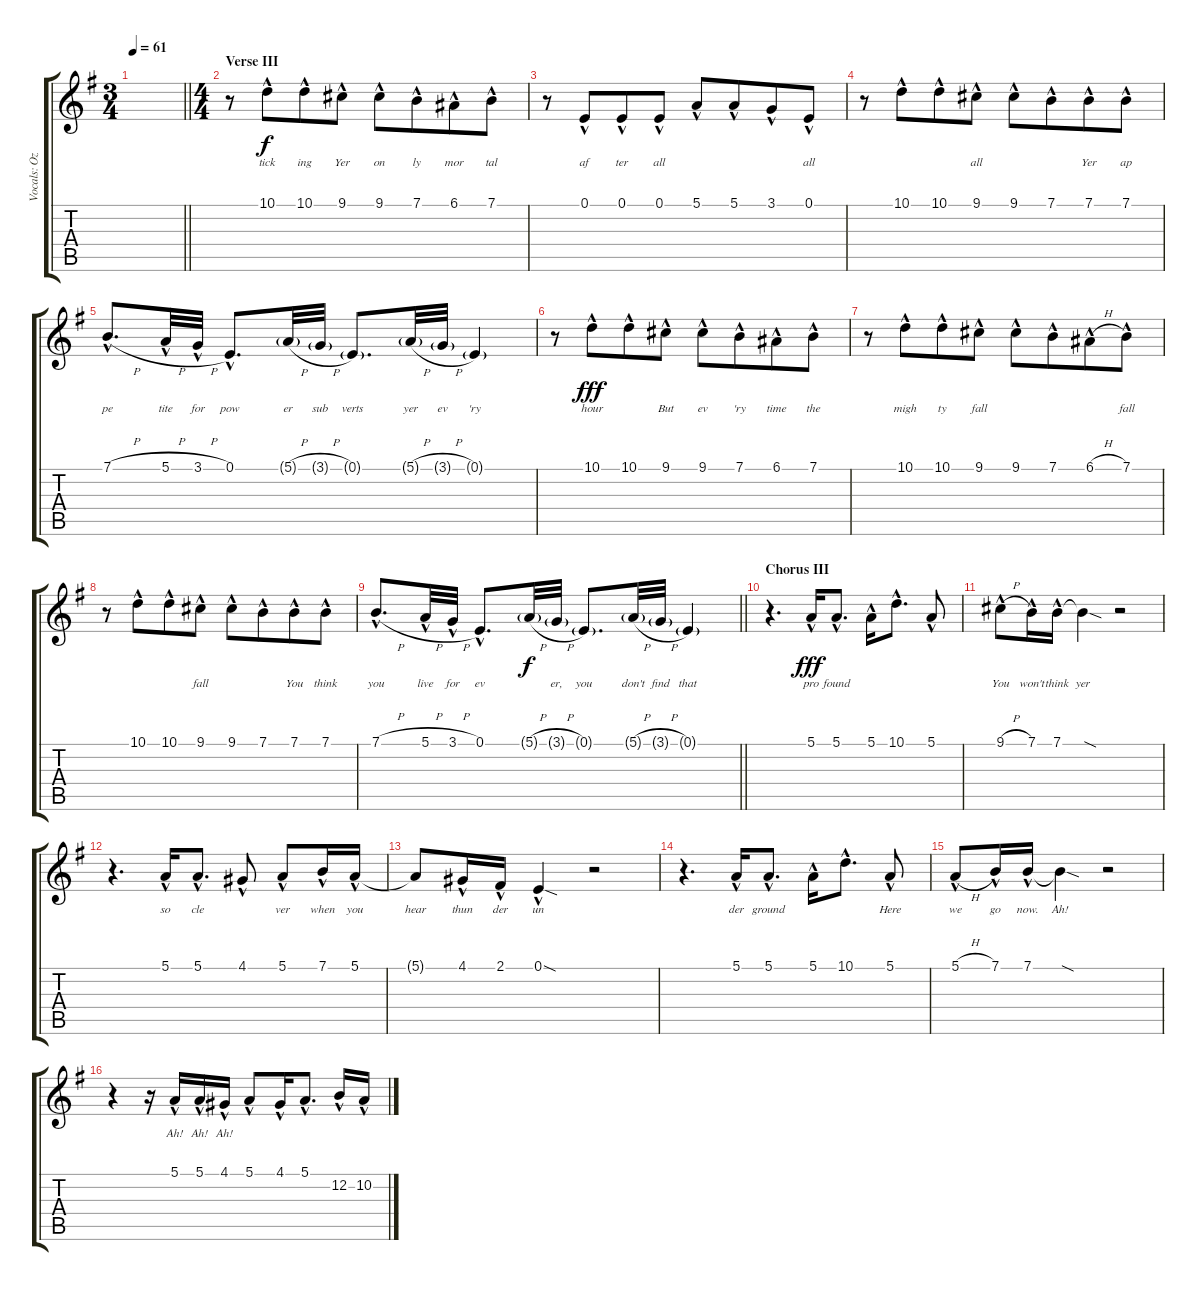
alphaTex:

\track ("Vocals: Ozzy" "Vocals: Oz") {instrument lead2sawtooth}
\staff {score tabs}
\tuning (E4 B3 G3 D3 A2 D2) {hide}
\ts (3 4)
\tempo 61
\clef g2
\barLineRight lightlight
\ks g
|
\ts (4 4)
\section ("" "Verse III")
r.8 10.1{hac}.8{lyrics (0 "tick") lyrics (1 "") lyrics (2 "") lyrics (3 "") lyrics (4 "") beam merge} 10.1{hac}.8{lyrics (0 "ing") lyrics (1 "") lyrics (2 "") lyrics (3 "") lyrics (4 "")} 9.1{hac}.8{lyrics (0 "Yer") lyrics (1 "") lyrics (2 "") lyrics (3 "") lyrics (4 "")} 9.1{hac}.8{lyrics (0 "on") lyrics (1 "") lyrics (2 "") lyrics (3 "") lyrics (4 "")} 7.1{hac}.8{lyrics (0 "ly") lyrics (1 "") lyrics (2 "") lyrics (3 "") lyrics (4 "") beam merge} 6.1{hac}.8{lyrics (0 "mor") lyrics (1 "") lyrics (2 "") lyrics (3 "") lyrics (4 "")} 7.1{hac}.8{lyrics (0 "tal") lyrics (1 "") lyrics (2 "") lyrics (3 "") lyrics (4 "")} |
r.8 0.1{hac}.8{lyrics (0 "af") lyrics (1 "") lyrics (2 "") lyrics (3 "") lyrics (4 "") beam merge} 0.1{hac}.8{lyrics (0 "ter") lyrics (1 "") lyrics (2 "") lyrics (3 "") lyrics (4 "")} 0.1{hac}.8{lyrics (0 "all") lyrics (1 "") lyrics (2 "") lyrics (3 "") lyrics (4 "")} 5.1{hac}.8{lyrics (0 "") lyrics (1 "") lyrics (2 "") lyrics (3 "") lyrics (4 "")} 5.1{hac}.8{lyrics (0 "") lyrics (1 "") lyrics (2 "") lyrics (3 "") lyrics (4 "") beam merge} 3.1{hac}.8{lyrics (0 "") lyrics (1 "") lyrics (2 "") lyrics (3 "") lyrics (4 "")} 0.1{hac}.8{lyrics (0 "all") lyrics (1 "") lyrics (2 "") lyrics (3 "") lyrics (4 "")} |
r.8 10.1{hac}.8{lyrics (0 "") lyrics (1 "") lyrics (2 "") lyrics (3 "") lyrics (4 "") beam merge} 10.1{hac}.8{lyrics (0 "") lyrics (1 "") lyrics (2 "") lyrics (3 "") lyrics (4 "")} 9.1{hac}.8{lyrics (0 "all") lyrics (1 "") lyrics (2 "") lyrics (3 "") lyrics (4 "")} 9.1{hac}.8{lyrics (0 "") lyrics (1 "") lyrics (2 "") lyrics (3 "") lyrics (4 "")} 7.1{hac}.8{lyrics (0 "") lyrics (1 "") lyrics (2 "") lyrics (3 "") lyrics (4 "") beam merge} 7.1{hac}.8{lyrics (0 "Yer") lyrics (1 "") lyrics (2 "") lyrics (3 "") lyrics (4 "")} 7.1{hac}.8{lyrics (0 "ap") lyrics (1 "") lyrics (2 "") lyrics (3 "") lyrics (4 "")} |
7.1{h hac}.8{d lyrics (0 "pe") lyrics (1 "") lyrics (2 "") lyrics (3 "") lyrics (4 "")} 5.1{h hac}.32{lyrics (0 "tite") lyrics (1 "") lyrics (2 "") lyrics (3 "") lyrics (4 "")} 3.1{h hac}.32{lyrics (0 "for") lyrics (1 "") lyrics (2 "") lyrics (3 "") lyrics (4 "")} 0.1{hac}.8{d lyrics (0 "pow") lyrics (1 "") lyrics (2 "") lyrics (3 "") lyrics (4 "")} 5.1{h g}.32{lyrics (0 "er") lyrics (1 "") lyrics (2 "") lyrics (3 "") lyrics (4 "") dy f} 3.1{h g}.32{lyrics (0 "sub") lyrics (1 "") lyrics (2 "") lyrics (3 "") lyrics (4 "")} 0.1{g}.8{d lyrics (0 "verts") lyrics (1 "") lyrics (2 "") lyrics (3 "") lyrics (4 "")} 5.1{h g}.32{lyrics (0 "yer") lyrics (1 "") lyrics (2 "") lyrics (3 "") lyrics (4 "")} 3.1{h g}.32{lyrics (0 "ev") lyrics (1 "") lyrics (2 "") lyrics (3 "") lyrics (4 "")} 0.1{g}.4{lyrics (0 "'ry") lyrics (1 "") lyrics (2 "") lyrics (3 "") lyrics (4 "")} |
r.8 10.1{hac}.8{lyrics (0 "hour") lyrics (1 "") lyrics (2 "") lyrics (3 "") lyrics (4 "") dy fff beam merge} 10.1{hac}.8{lyrics (0 "") lyrics (1 "") lyrics (2 "") lyrics (3 "") lyrics (4 "")} 9.1{hac}.8{lyrics (0 "But") lyrics (1 "") lyrics (2 "") lyrics (3 "") lyrics (4 "")} 9.1{hac}.8{lyrics (0 "ev") lyrics (1 "") lyrics (2 "") lyrics (3 "") lyrics (4 "")} 7.1{hac}.8{lyrics (0 "'ry") lyrics (1 "") lyrics (2 "") lyrics (3 "") lyrics (4 "") beam merge} 6.1{hac}.8{lyrics (0 "time") lyrics (1 "") lyrics (2 "") lyrics (3 "") lyrics (4 "")} 7.1{hac}.8{lyrics (0 "the") lyrics (1 "") lyrics (2 "") lyrics (3 "") lyrics (4 "")} |
r.8 10.1{hac}.8{lyrics (0 "migh") lyrics (1 "") lyrics (2 "") lyrics (3 "") lyrics (4 "") beam merge} 10.1{hac}.8{lyrics (0 "ty") lyrics (1 "") lyrics (2 "") lyrics (3 "") lyrics (4 "")} 9.1{hac}.8{lyrics (0 "fall") lyrics (1 "") lyrics (2 "") lyrics (3 "") lyrics (4 "")} 9.1{hac}.8{lyrics (0 "") lyrics (1 "") lyrics (2 "") lyrics (3 "") lyrics (4 "")} 7.1{hac}.8{lyrics (0 "") lyrics (1 "") lyrics (2 "") lyrics (3 "") lyrics (4 "") beam merge} 6.1{h hac}.8{lyrics (0 "") lyrics (1 "") lyrics (2 "") lyrics (3 "") lyrics (4 "")} 7.1{hac}.8{lyrics (0 "fall") lyrics (1 "") lyrics (2 "") lyrics (3 "") lyrics (4 "")} |
r.8 10.1{hac}.8{lyrics (0 "") lyrics (1 "") lyrics (2 "") lyrics (3 "") lyrics (4 "") beam merge} 10.1{hac}.8{lyrics (0 "") lyrics (1 "") lyrics (2 "") lyrics (3 "") lyrics (4 "")} 9.1{hac}.8{lyrics (0 "fall") lyrics (1 "") lyrics (2 "") lyrics (3 "") lyrics (4 "")} 9.1{hac}.8{lyrics (0 "") lyrics (1 "") lyrics (2 "") lyrics (3 "") lyrics (4 "")} 7.1{hac}.8{lyrics (0 "") lyrics (1 "") lyrics (2 "") lyrics (3 "") lyrics (4 "") beam merge} 7.1{hac}.8{lyrics (0 "You") lyrics (1 "") lyrics (2 "") lyrics (3 "") lyrics (4 "")} 7.1{hac}.8{lyrics (0 "think") lyrics (1 "") lyrics (2 "") lyrics (3 "") lyrics (4 "")} |
\barLineRight lightlight
7.1{h hac}.8{d lyrics (0 "you") lyrics (1 "") lyrics (2 "") lyrics (3 "") lyrics (4 "")} 5.1{h hac}.32{lyrics (0 "live") lyrics (1 "") lyrics (2 "") lyrics (3 "") lyrics (4 "")} 3.1{h hac}.32{lyrics (0 "for") lyrics (1 "") lyrics (2 "") lyrics (3 "") lyrics (4 "")} 0.1{hac}.8{d lyrics (0 "ev") lyrics (1 "") lyrics (2 "") lyrics (3 "") lyrics (4 "")} 5.1{h g}.32{lyrics (0 "") lyrics (1 "") lyrics (2 "") lyrics (3 "") lyrics (4 "") dy f} 3.1{h g}.32{lyrics (0 "er,") lyrics (1 "") lyrics (2 "") lyrics (3 "") lyrics (4 "")} 0.1{g}.8{d lyrics (0 "you") lyrics (1 "") lyrics (2 "") lyrics (3 "") lyrics (4 "")} 5.1{h g}.32{lyrics (0 "don't") lyrics (1 "") lyrics (2 "") lyrics (3 "") lyrics (4 "")} 3.1{h g}.32{lyrics (0 "find") lyrics (1 "") lyrics (2 "") lyrics (3 "") lyrics (4 "")} 0.1{g}.4{lyrics (0 "that") lyrics (1 "") lyrics (2 "") lyrics (3 "") lyrics (4 "")} |
\section ("" "Chorus III")
r.4{d} 5.1{hac}.16{lyrics (0 "pro") lyrics (1 "") lyrics (2 "") lyrics (3 "") lyrics (4 "") dy fff} 5.1{hac}.8{d lyrics (0 "found") lyrics (1 "") lyrics (2 "") lyrics (3 "") lyrics (4 "")} 5.1{hac}.16{lyrics (0 "") lyrics (1 "") lyrics (2 "") lyrics (3 "") lyrics (4 "")} 10.1{hac}.8{d lyrics (0 "") lyrics (1 "") lyrics (2 "") lyrics (3 "") lyrics (4 "")} 5.1{hac}.8{lyrics (0 "") lyrics (1 "") lyrics (2 "") lyrics (3 "") lyrics (4 "")} |
9.1{h hac}.8{lyrics (0 "You") lyrics (1 "") lyrics (2 "") lyrics (3 "") lyrics (4 "")} 7.1{hac}.16{lyrics (0 "won't") lyrics (1 "") lyrics (2 "") lyrics (3 "") lyrics (4 "")} 7.1{hac}.16{lyrics (0 "think") lyrics (1 "") lyrics (2 "") lyrics (3 "") lyrics (4 "")} 7.1{sod t}.4{lyrics (0 "yer") lyrics (1 "") lyrics (2 "") lyrics (3 "") lyrics (4 "")} r.2 |
r.4{d} 5.1{hac}.16{lyrics (0 "so") lyrics (1 "") lyrics (2 "") lyrics (3 "") lyrics (4 "")} 5.1{hac}.8{d lyrics (0 "cle") lyrics (1 "") lyrics (2 "") lyrics (3 "") lyrics (4 "")} 4.1{hac}.8{lyrics (0 "") lyrics (1 "") lyrics (2 "") lyrics (3 "") lyrics (4 "")} 5.1{hac}.8{lyrics (0 "ver") lyrics (1 "") lyrics (2 "") lyrics (3 "") lyrics (4 "")} 7.1{hac}.16{lyrics (0 "when") lyrics (1 "") lyrics (2 "") lyrics (3 "") lyrics (4 "")} 5.1{hac}.16{lyrics (0 "you") lyrics (1 "") lyrics (2 "") lyrics (3 "") lyrics (4 "")} |
5.1{t}.8{lyrics (0 "hear") lyrics (1 "") lyrics (2 "") lyrics (3 "") lyrics (4 "")} 4.1{hac}.16{lyrics (0 "thun") lyrics (1 "") lyrics (2 "") lyrics (3 "") lyrics (4 "")} 2.1{hac}.16{lyrics (0 "der") lyrics (1 "") lyrics (2 "") lyrics (3 "") lyrics (4 "")} 0.1{sod hac}.4{lyrics (0 "un") lyrics (1 "") lyrics (2 "") lyrics (3 "") lyrics (4 "")} r.2 |
r.4{d} 5.1{hac}.16{lyrics (0 "der") lyrics (1 "") lyrics (2 "") lyrics (3 "") lyrics (4 "")} 5.1{hac}.8{d lyrics (0 "ground") lyrics (1 "") lyrics (2 "") lyrics (3 "") lyrics (4 "")} 5.1{hac}.16{lyrics (0 "") lyrics (1 "") lyrics (2 "") lyrics (3 "") lyrics (4 "")} 10.1{hac}.8{d lyrics (0 "") lyrics (1 "") lyrics (2 "") lyrics (3 "") lyrics (4 "")} 5.1{hac}.8{lyrics (0 "Here") lyrics (1 "") lyrics (2 "") lyrics (3 "") lyrics (4 "")} |
5.1{h hac}.8{lyrics (0 "we") lyrics (1 "") lyrics (2 "") lyrics (3 "") lyrics (4 "")} 7.1{hac}.16{lyrics (0 "go") lyrics (1 "") lyrics (2 "") lyrics (3 "") lyrics (4 "")} 7.1{hac}.16{lyrics (0 "now.") lyrics (1 "") lyrics (2 "") lyrics (3 "") lyrics (4 "")} 7.1{sod t}.4{lyrics (0 "Ah!") lyrics (1 "") lyrics (2 "") lyrics (3 "") lyrics (4 "")} r.2 |
r.4 r.16 5.1{hac}.16{lyrics (0 "Ah!") lyrics (1 "") lyrics (2 "") lyrics (3 "") lyrics (4 "")} 5.1{hac}.16{lyrics (0 "Ah!") lyrics (1 "") lyrics (2 "") lyrics (3 "") lyrics (4 "")} 4.1{hac}.16{lyrics (0 "Ah!") lyrics (1 "") lyrics (2 "") lyrics (3 "") lyrics (4 "")} 5.1{hac}.8 4.1{hac}.16 5.1{hac}.8{d} 12.2{hac}.16 10.2{h hac}.16
